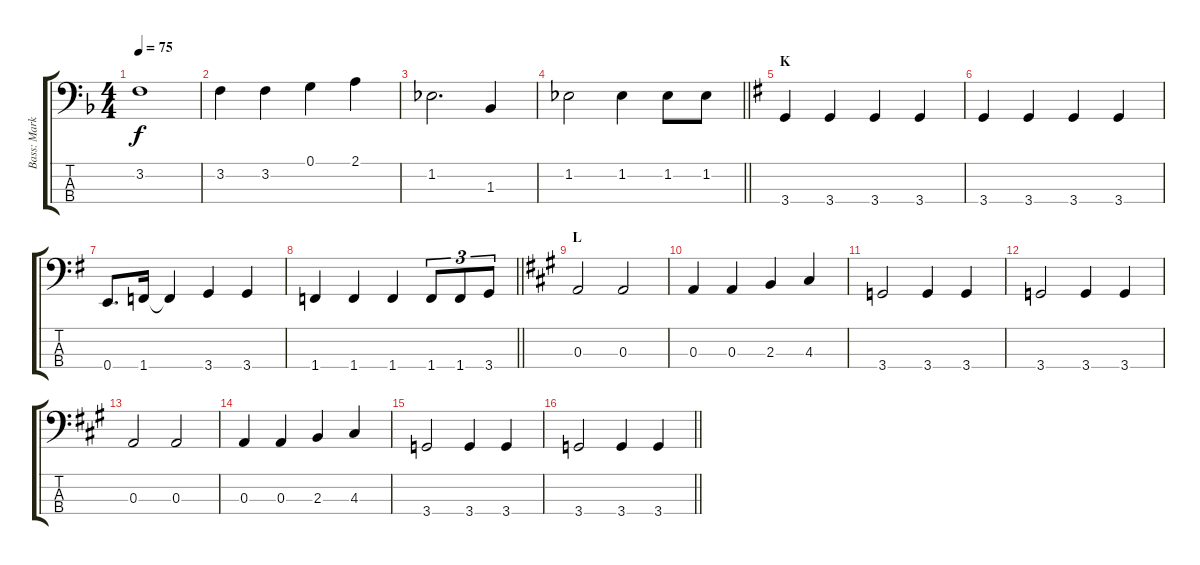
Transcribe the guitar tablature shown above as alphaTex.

\track ("Bass: Mark" "Bass: Mark") {instrument synthbass2}
\staff {score tabs}
\tuning (G2 D2 A1 E1) {hide}
\ts (4 4)
\tempo 75
\clef f4
\ks f
3.2.1{dy f} |
3.2.4 3.2.4 0.1.4 2.1.4 |
1.2.2{d} 1.3.4 |
\barLineRight lightlight
1.2.2 1.2.4 1.2.8 1.2.8 |
\section ("" "K")
\ks g
3.4.4 3.4.4 3.4.4 3.4.4 |
3.4.4 3.4.4 3.4.4 3.4.4 |
0.4.8{d} 1.4.16 1.4{t}.4 3.4.4 3.4.4 |
\barLineRight lightlight
1.4.4 1.4.4 1.4.4 1.4.8{tu (3 2)} 1.4.8{tu (3 2)} 3.4.8{tu (3 2)} |
\section ("" "L")
\ks a
0.3.2 0.3.2 |
0.3.4 0.3.4 2.3.4 4.3.4 |
3.4.2 3.4.4 3.4.4 |
3.4.2 3.4.4 3.4.4 |
0.3.2 0.3.2 |
0.3.4 0.3.4 2.3.4 4.3.4 |
3.4.2 3.4.4 3.4.4 |
\barLineRight lightlight
3.4.2 3.4.4 3.4.4
